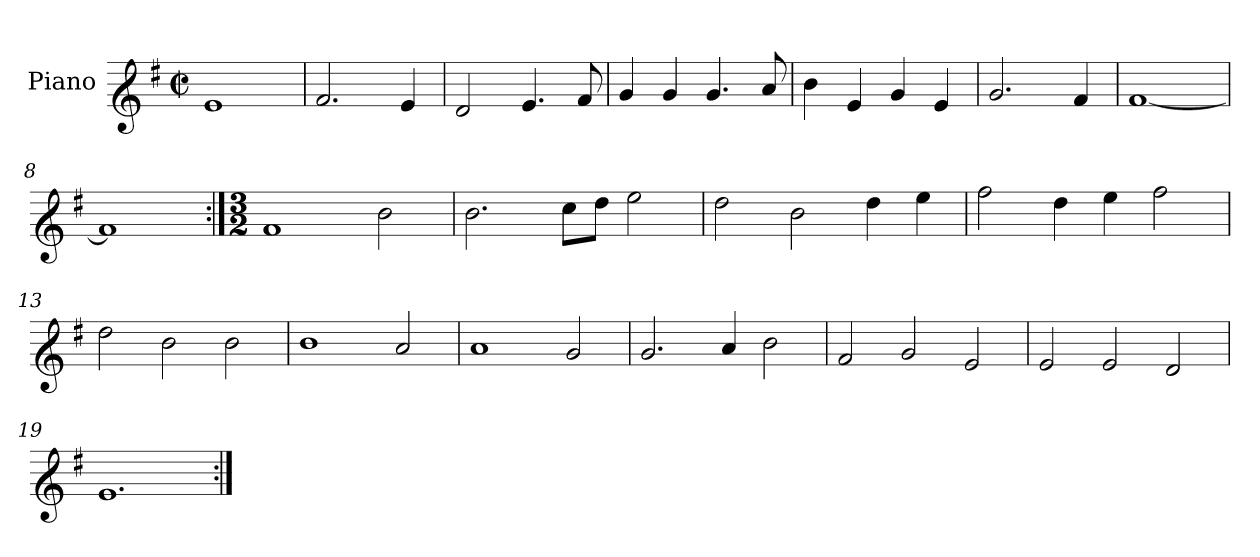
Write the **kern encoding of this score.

**kern
*part1
*staff1
*I"Piano
*I'Pno.
*clefG1
*k[f#]
*M2/2
*met(c|)
=1
1g
=2
2.a/
4g/
=3
2f#/
4.g/
8a/
=4
4b/
4b/
4.b/
8cc/
=5
4dd\
4g/
4b/
4g/
=6
2.b/
4a/
=7
[1a
=8
1a]
=9:|!
*M3/2
1a
2dd\
=10
2.dd\
8ee\L
8ff#\J
2gg\
!!LO:LB:g=z
=11
2ff#\
2dd\
4ff#\
4gg\
=12
2aa\
4ff#\
4gg\
2aa\
=13
2ff#\
2dd\
2dd\
=14
1dd
2cc/
=15
1cc
2b/
=16
2.b/
4cc/
2dd\
=17
2a/
2b/
2g/
=18
2g/
2g/
2f#/
=19
1.g
=:|!
*-
